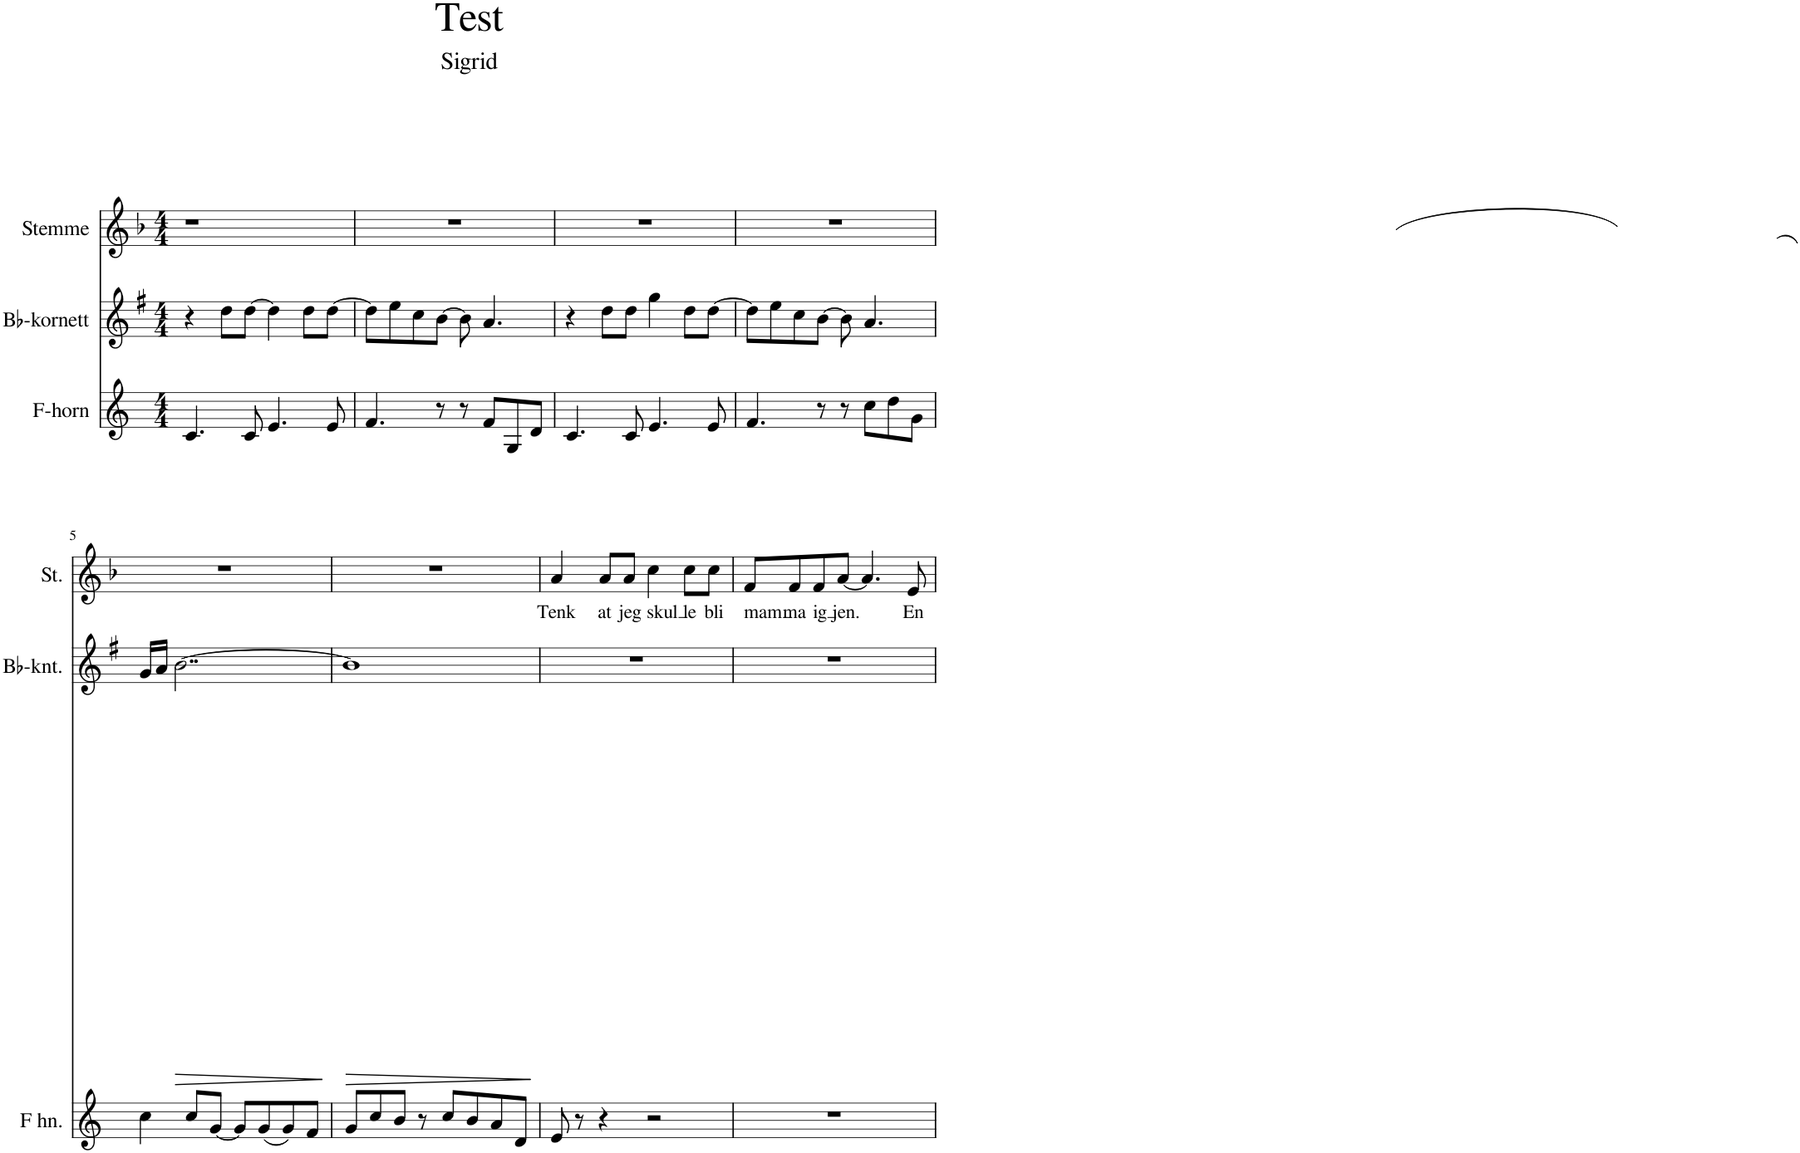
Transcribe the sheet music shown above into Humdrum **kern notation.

**kern	**kern	**dynam	**kern	**text
*part3	*part2	*part2	*part1	*part1
*staff3	*staff2	*staff2	*staff1	*staff1
*I"F-horn	*I"Bb-kornett	*	*I"Stemme	*
*I'F hn.	*I'Bb-knt.	*	*I'St.	*
*clefG2	*clefG2	*	*clefG2	*
*Trd4c7	*Trd1c2	*	*	*
*k[]	*k[f#]	*	*k[b-]	*
*M4/4	*M4/4	*	*M4/4	*
=1	=1	=1	=1	=1
4.c/	4r	.	1r	.
.	8dd\L	.	.	.
8c/	[8dd\J	.	.	.
4.e/	4dd\]	.	.	.
.	8dd\L	.	.	.
8e/	[8dd\J	.	.	.
=2	=2	=2	=2	=2
4.f/	8dd\L]	.	1r	.
.	8ee\	.	.	.
.	8cc\	.	.	.
8r	[8b\J	.	.	.
8r	(8b\]	.	.	.
8f/L	4.a/	.	.	.
8G/	.	.	.	.
8d/J	.	.	.	.
=3	=3	=3	=3	=3
4.c/	4r	.	1r	.
.	8dd\L	.	.	.
8c/	8dd\J	.	.	.
4.e/	4gg\	.	.	.
.	8dd\L)	.	.	.
8e/	[8dd\J	.	.	.
=4	=4	=4	=4	=4
4.f/	8dd\L]	.	1r	.
.	8ee\	.	.	.
.	8cc\	.	.	.
8r	[8b\J	.	.	.
8r	(8b\]	.	.	.
8cc\L	4.a/)	.	.	.
8dd\	.	.	.	.
8g\J	.	.	.	.
!!LO:LB:g=z
=5	=5	=5	=5	=5
4cc\	16g/LL	.	1r	.
.	16a/JJ	.	.	.
!	!	!LO:HP:b	!	!
.	[2..b\	>	.	.
8cc/L	.	.	.	.
[8g/J	.	.	.	.
8g/L]	.	.	.	.
(8g/	.	.	.	.
8g/)	.	.	.	.
8f/J	.	.	.	.
.	.	]	.	.
=6	=6	=6	=6	=6
!	!	!LO:HP:b	!	!
8g/L	1b]	>	1r	.
8cc/	.	.	.	.
8b/J	.	.	.	.
8r	.	.	.	.
8cc/L	.	.	.	.
8b/	.	.	.	.
8a/	.	.	.	.
8d/J	.	.	.	.
.	.	]	.	.
=7	=7	=7	=7	=7
!	!	!	!	!LO:LY:b
8e/	1r	.	4a/	Tenk
8r	.	.	.	.
!	!	!	!	!LO:LY:b
4r	.	.	8a/L	at
!	!	!	!	!LO:LY:b
.	.	.	8a/J	jeg
!	!	!	!	!LO:LY:b
2r	.	.	4cc\	skul
!	!	!	!	!LO:LY:b
.	.	.	8cc\L	le
!	!	!	!	!LO:LY:b
.	.	.	8cc\J	bli
=8	=8	=8	=8	=8
!	!	!	!	!LO:LY:b
1r	1r	.	8f/L	mam
!	!	!	!	!LO:LY:b
.	.	.	8f/	ma
!	!	!	!	!LO:LY:b
.	.	.	8f/	ig
!	!	!	!	!LO:LY:b
.	.	.	[8a/J	jen.
.	.	.	4.a/]	.
!	!	!	!	!LO:LY:b
.	.	.	8e/	En
=	=	=	=	=
*-	*-	*-	*-	*-
